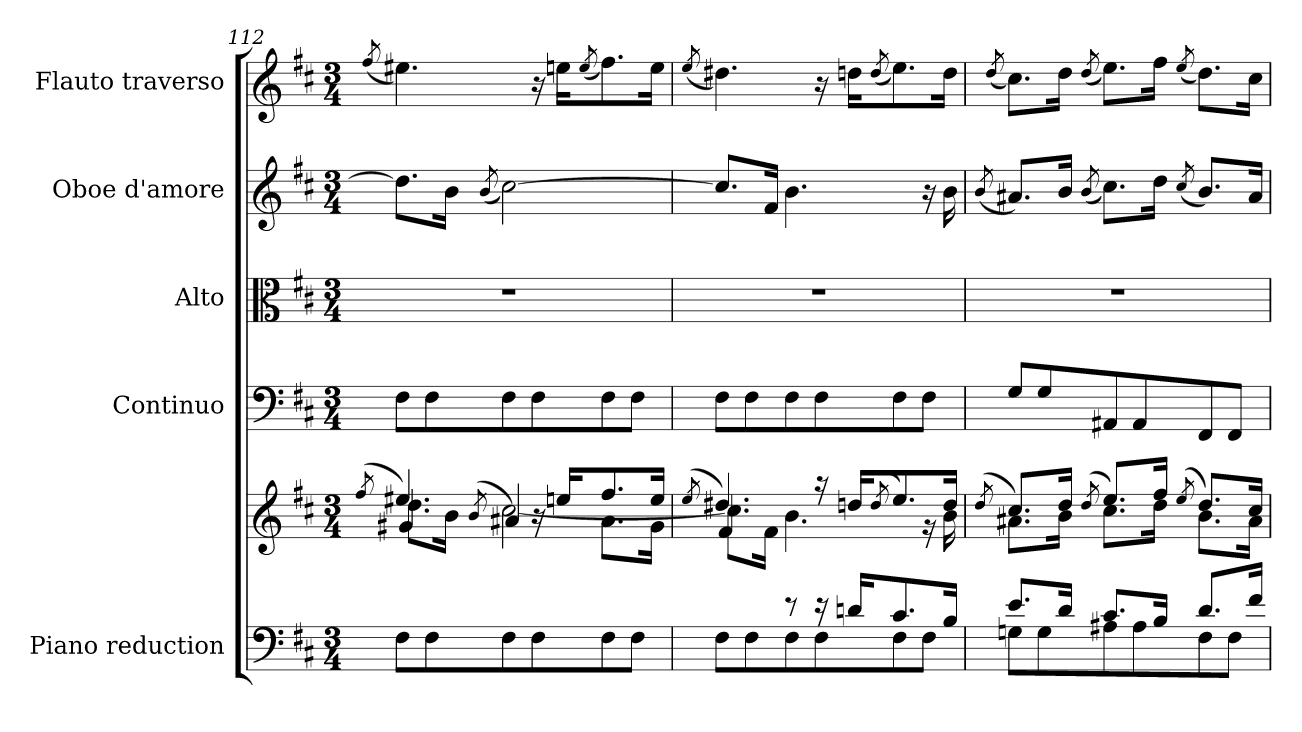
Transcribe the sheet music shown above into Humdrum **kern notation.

**kern	**kern	**kern	**kern	**kern	**kern
*part5	*part5	*part4	*part3	*part2	*part1
*staff6	*staff5	*staff4	*staff3	*staff2	*staff1
*I"Piano reduction	*	*I"Continuo	*I"Alto	*I"Oboe d'amore	*I"Flauto traverso
*I'Pno	*	*	*	*I'Ob	*I'Fl
!!LO:LB:g=z
*clefF4	*clefG2	*clefF4	*clefC3	*clefG2	*clefG2
*k[f#c#]	*k[f#c#]	*k[f#c#]	*k[f#c#]	*k[f#c#]	*k[f#c#]
*M3/4	*M3/4	*M3/4	*M3/4	*M3/4	*M3/4
=112	=112	=112	=112	=112	=112
.	(>8qff#/	.	.	.	(<8qff#/
*	*^	*	*	*	*
*	*	*^	*	*	*	*
8F#\L	4.ee#X/)	8.dd\L]	4g#X/	8F#\L	2.r	8.dd\L]	4.ee#X\)
8F#\	.	.	.	8F#\	.	.	.
.	.	16b\Jk	.	.	.	16b\Jk	.
.	.	.	(<8qb/	.	.	(<8qb/	.
8F#\	.	[2cc#\	4a#X/)	8F#\	.	[2cc#\)	.
8F#\	16r	.	.	8F#\	.	.	16r
.	16een/KL	.	.	.	.	.	16een\KL
.	.	.	.	.	.	.	(<8qee/
8F#\	8.ff#/	.	8.a#\L	8F#\	.	.	8.ff#\)
8F#\J	.	.	.	8F#\J	.	.	.
.	16ee/Jk	.	16g#\Jk	.	.	.	16ee\Jk
=113	=113	=113	=113	=113	=113	=113	=113
.	(>8qee/	.	.	.	.	.	(<8qee/
*^	*	*	*	*	*	*	*
4ryy	8F#\L	4.dd#X/)	8.cc#\L]	4f#/	8F#\L	2.r	8.cc#/L]	4.dd#X\)
.	8F#\	.	.	.	8F#\	.	.	.
.	.	.	16f#\Jk	.	.	.	16f#/Jk	.
8r	8F#\	.	4.b\	2ryy	8F#\	.	4.b\	.
16r	8F#\	16r	.	.	8F#\	.	.	16r
16dn/KL	.	16ddn/KL	.	.	.	.	.	16ddn\KL
.	.	(<8qdd/	.	.	.	.	.	(<8qdd/
8.c#/	8F#\	8.ee/)	.	.	8F#\	.	.	8.ee\)
.	8F#\J	.	16r	.	8F#\J	.	16r	.
16B/Jk	.	16dd/Jk	16b\	.	.	.	16b\	16dd\Jk
*	*	*v	*v	*v	*	*	*	*
=114	=114	=114	=114	=114	=114	=114
.	.	(>8qdd/	.	.	(<8qb/	(<8qdd/
*	*	*^	*	*	*	*
8.e/L	8Gn\L	8.cc#/L)	8.a#X\L	8G/L	2.r	8.a#X/L)	8.cc#\L)
.	8G\	.	.	8G/	.	.	.
16d/Jk	.	16dd/Jk	16b\Jk	.	.	16b/Jk	16dd\Jk
.	.	(<8qdd/	.	.	.	(<8qb/	(<8qdd/
8.c#/L	8A#X\	8.ee/L)	8.cc#\L	8AA#X/	.	8.cc#\L)	8.ee\L)
.	8A#\	.	.	8AA#/	.	.	.
16B/Jk	.	16ff#/Jk	16dd\Jk	.	.	16dd\Jk	16ff#\Jk
.	.	(<8qee/	.	.	.	(<8qcc#/	(<8qee/
8.d/L	8F#\	8.dd/L)	8.b\L	8FF#/	.	8.b/L)	8.dd\L)
.	8F#\J	.	.	8FF#/J	.	.	.
16f#/Jk	.	16cc#/Jk	16a#\Jk	.	.	16a#/Jk	16cc#\Jk
*v	*v	*	*	*	*	*	*
*	*v	*v	*	*	*	*
=	=	=	=	=	=
*-	*-	*-	*-	*-	*-
